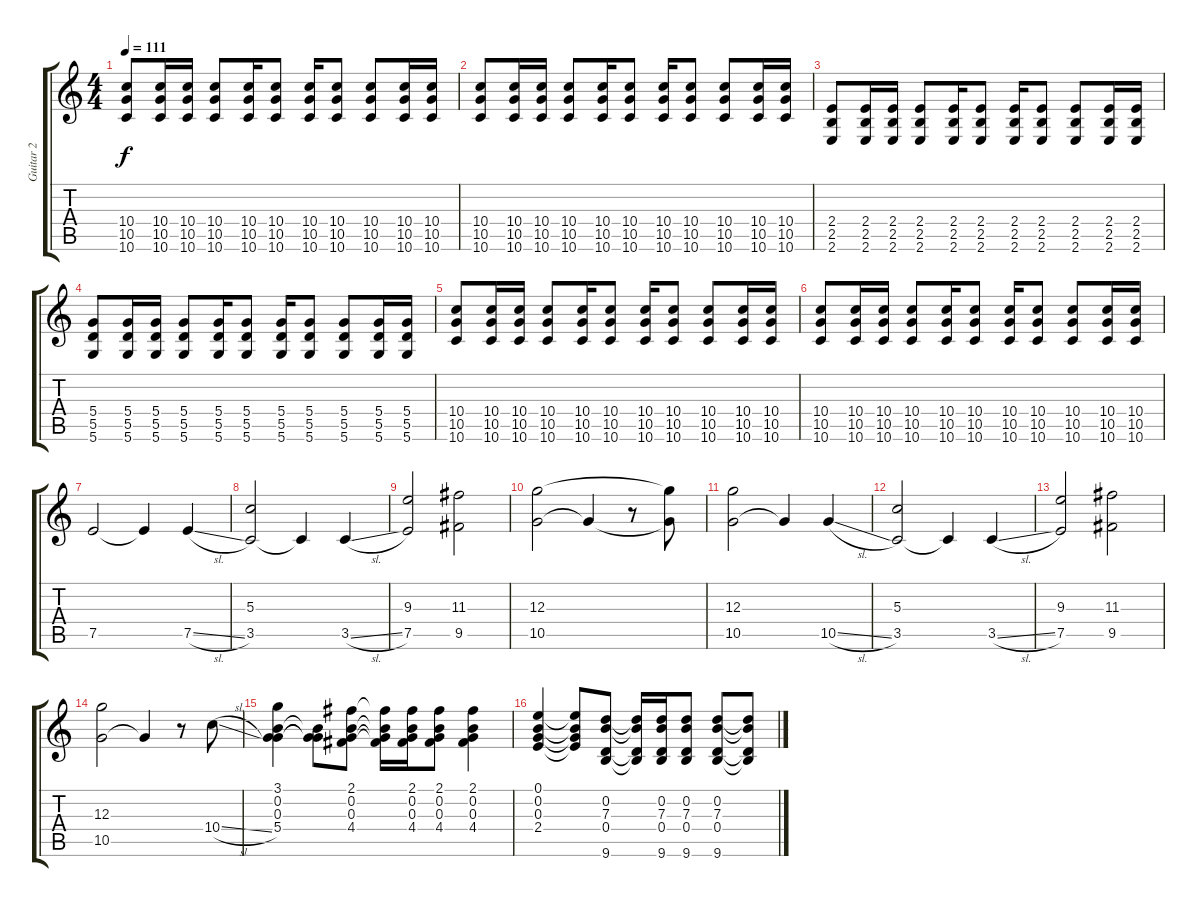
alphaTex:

\track ("Guitar 2" "Guitar 2") {instrument electricguitarclean}
\staff {score tabs}
\tuning (E4 B3 G3 D3 A2 D2) {hide}
\ts (4 4)
\tempo 111
\clef g2
\ks c
(10.4 10.5 10.6).8{dy f} (10.4 10.5 10.6).16 (10.4 10.5 10.6).16 (10.4 10.5 10.6).8 (10.4 10.5 10.6).16 (10.4 10.5 10.6).8 (10.4 10.5 10.6).16 (10.4 10.5 10.6).8 (10.4 10.5 10.6).8 (10.4 10.5 10.6).16 (10.4 10.5 10.6).16 |
(10.4 10.5 10.6).8 (10.4 10.5 10.6).16 (10.4 10.5 10.6).16 (10.4 10.5 10.6).8 (10.4 10.5 10.6).16 (10.4 10.5 10.6).8 (10.4 10.5 10.6).16 (10.4 10.5 10.6).8 (10.4 10.5 10.6).8 (10.4 10.5 10.6).16 (10.4 10.5 10.6).16 |
(2.4 2.5 2.6).8{instrument overdrivenguitar} (2.4 2.5 2.6).16 (2.4 2.5 2.6).16 (2.4 2.5 2.6).8 (2.4 2.5 2.6).16 (2.4 2.5 2.6).8 (2.4 2.5 2.6).16 (2.4 2.5 2.6).8 (2.4 2.5 2.6).8 (2.4 2.5 2.6).16 (2.4 2.5 2.6).16 |
(5.4 5.5 5.6).8 (5.4 5.5 5.6).16 (5.4 5.5 5.6).16 (5.4 5.5 5.6).8 (5.4 5.5 5.6).16 (5.4 5.5 5.6).8 (5.4 5.5 5.6).16 (5.4 5.5 5.6).8 (5.4 5.5 5.6).8 (5.4 5.5 5.6).16 (5.4 5.5 5.6).16 |
(10.4 10.5 10.6).8 (10.4 10.5 10.6).16 (10.4 10.5 10.6).16 (10.4 10.5 10.6).8 (10.4 10.5 10.6).16 (10.4 10.5 10.6).8 (10.4 10.5 10.6).16 (10.4 10.5 10.6).8 (10.4 10.5 10.6).8 (10.4 10.5 10.6).16 (10.4 10.5 10.6).16 |
(10.4 10.5 10.6).8 (10.4 10.5 10.6).16 (10.4 10.5 10.6).16 (10.4 10.5 10.6).8 (10.4 10.5 10.6).16 (10.4 10.5 10.6).8 (10.4 10.5 10.6).16 (10.4 10.5 10.6).8 (10.4 10.5 10.6).8 (10.4 10.5 10.6).16 (10.4 10.5 10.6).16 |
7.5.2{instrument electricguitarclean} 7.5{t}.4 7.5{sl}.4 |
(5.3 3.5).2 3.5{t}.4 3.5{sl}.4 |
(9.3 7.5).2 (11.3 9.5).2 |
(12.3 10.5).2 10.5{t}.4 r.8 (12.3{t} 10.5{t}).8 |
(12.3 10.5).2{instrument electricguitarclean} 10.5{t}.4 10.5{sl}.4 |
(5.3 3.5).2 3.5{t}.4 3.5{sl}.4 |
(9.3 7.5).2 (11.3 9.5).2 |
(12.3 10.5).2 10.5{t}.4 r.8 10.4{sl}.8 |
(3.1 0.2 0.3 5.4).4 (0.2{t} 0.3{t} 5.4{t}).8 (2.1 0.2 0.3 4.4).8 (2.1{t} 0.2{t} 0.3{t} 4.4{t}).16 (2.1 0.2 0.3 4.4).16 (2.1 0.2 0.3 4.4).8 (2.1 0.2 0.3 4.4).4 |
(0.1 0.2 0.3 2.4).4 (0.1{t} 0.2{t} 0.3{t} 2.4{t}).8 (0.2 7.3 0.4 9.6).8 (0.2{t} 7.3{t} 0.4{t} 9.6{t}).16 (0.2 7.3 0.4 9.6).16 (0.2 7.3 0.4 9.6).8 (0.2 7.3 0.4 9.6).8 (0.2{t} 7.3{t} 0.4{t} 9.6{t}).8
